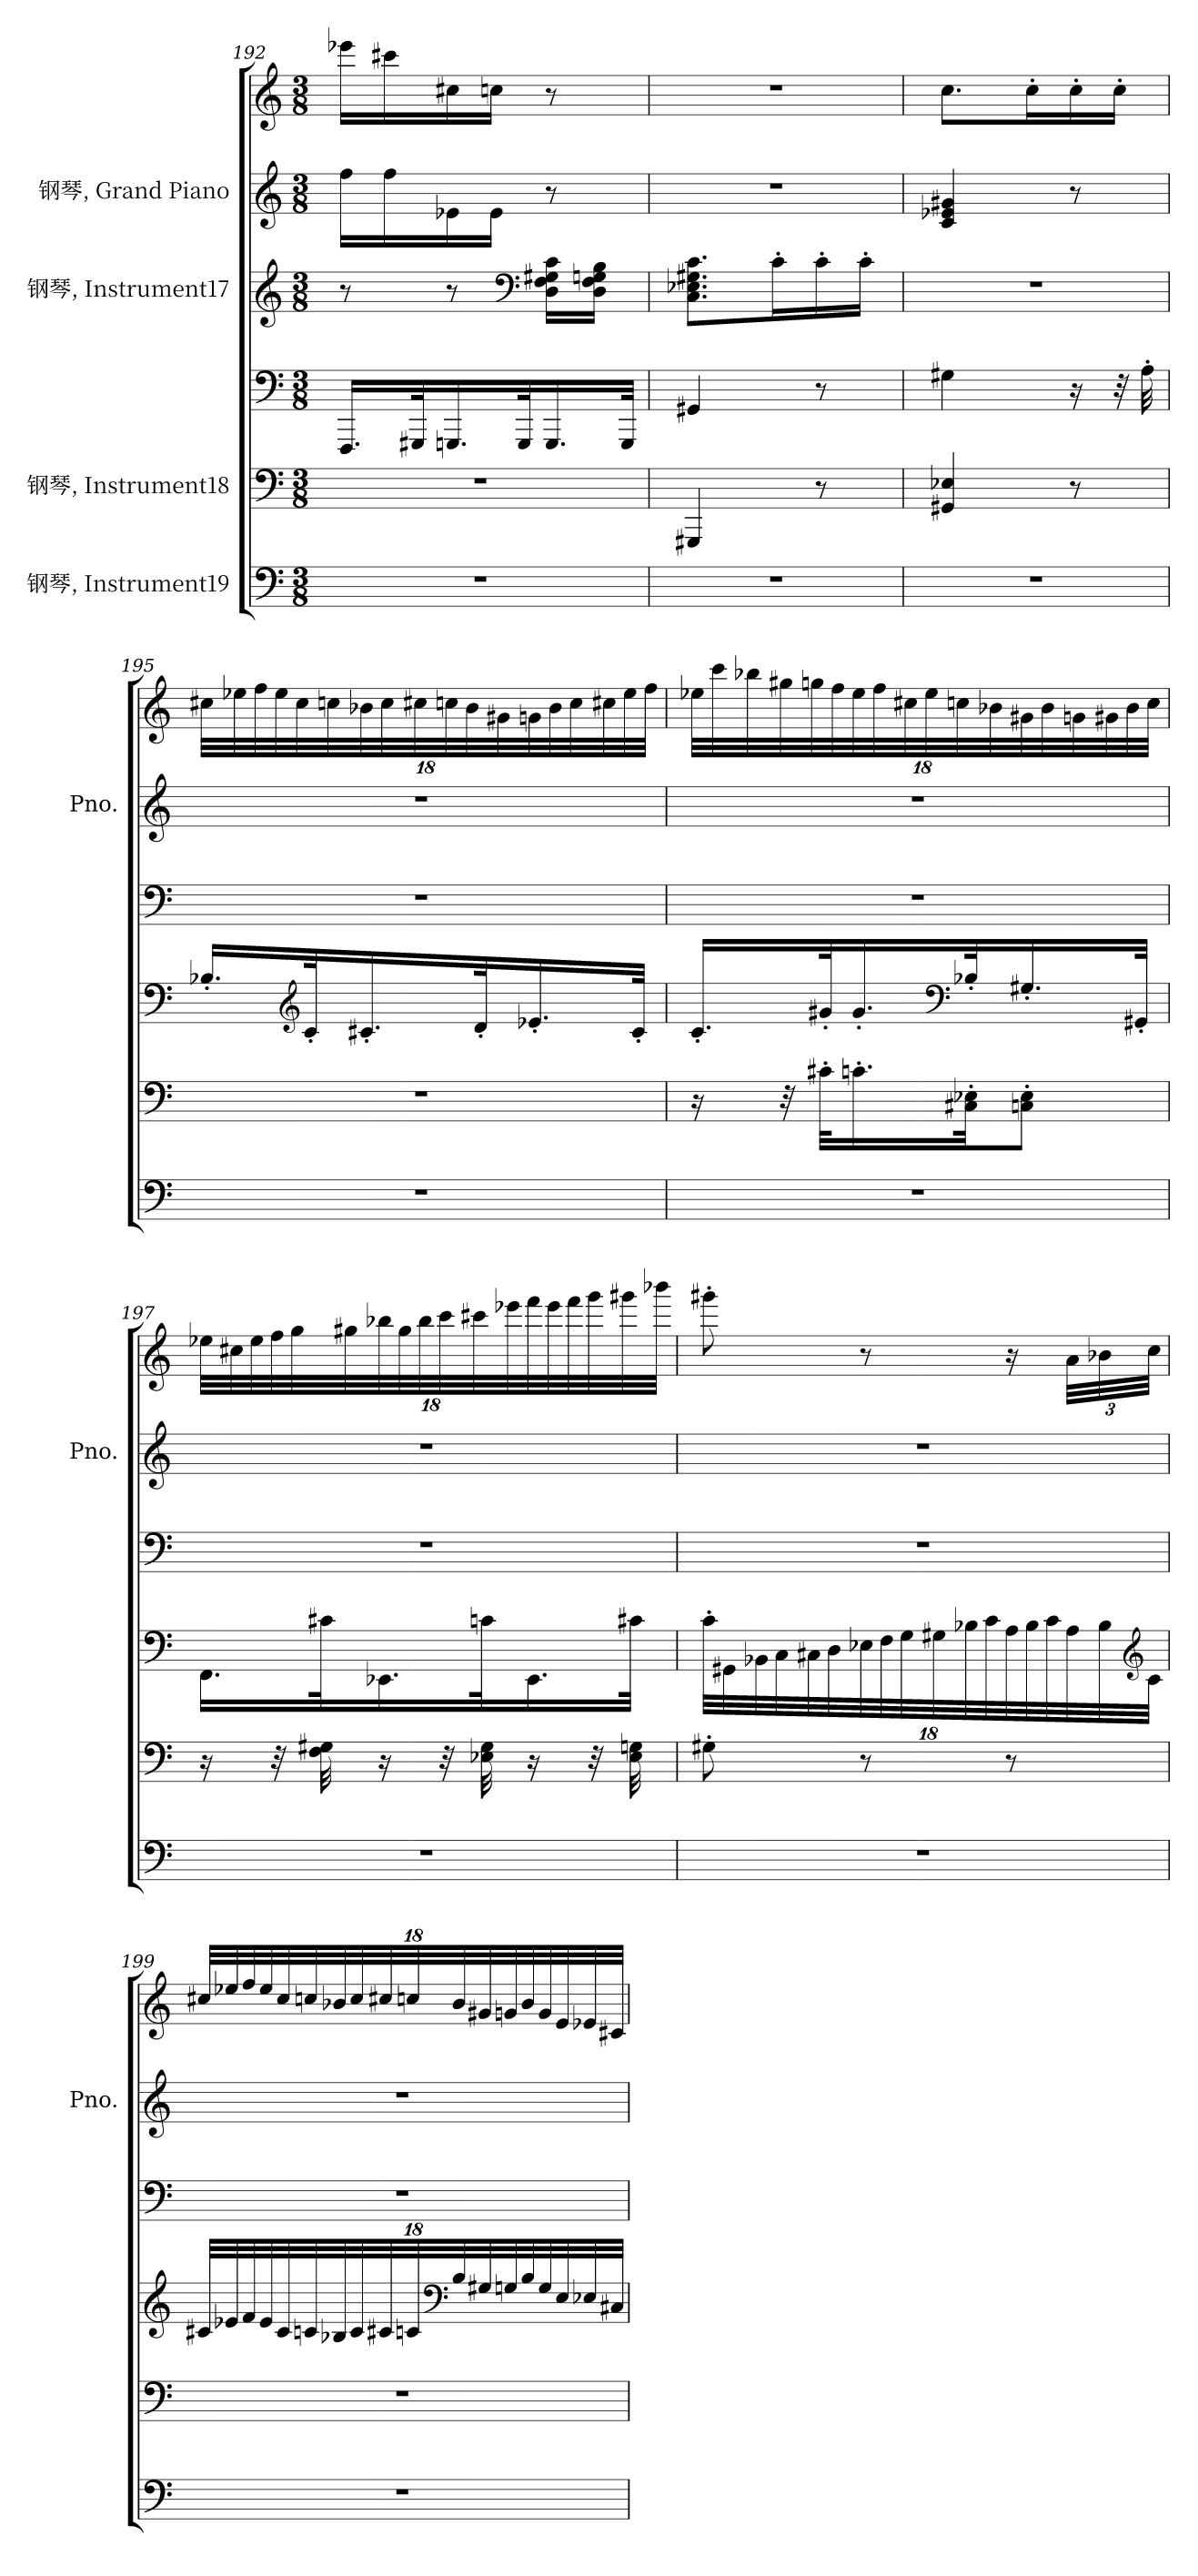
**kern	**kern	**kern	**kern	**kern	**kern
*part4	*part3	*part3	*part2	*part1	*part1
*staff6	*staff5	*staff4	*staff3	*staff2	*staff1
*I"钢琴, Instrument19	*I"钢琴, Instrument18	*	*I"钢琴, Instrument17	*I"钢琴, Grand Piano	*
*	*	*	*	*I'Pno.	*
!!LO:LB:g=z
*clefF4	*clefF4	*clefF4	*clefG2	*clefG2	*clefG2
*k[]	*k[]	*k[]	*k[]	*k[]	*k[]
*M3/8	*M3/8	*M3/8	*M3/8	*M3/8	*M3/8
=192	=192	=192	=192	=192	=192
4.r	4.r	16.FFF/LL	8r	16ff\LL	16eee-X\LL
.	.	.	.	16ff\	16ccc#X\
.	.	32GGG#X/K	.	.	.
.	.	16.GGGn/	8r	16e-X\	16cc#X\
.	.	.	.	16e-\JJ	16ccn\JJ
.	.	32GGG/K	.	.	.
*	*	*	*clefF4	*	*
.	.	16.GGG/	16D\ 16F\ 16G#X\ 16c\LL	8r	8r
.	.	.	16D\ 16F\ 16Gn\ 16B\JJ	.	.
.	.	32GGG/JJk	.	.	.
=193	=193	=193	=193	=193	=193
4.r	4GGG#X/	4GG#X/	8.C\ 8.E-X\ 8.G#X\ 8.c\L	4.r	4.r
.	.	.	16c'\L	.	.
.	8r	8r	16c'\	.	.
.	.	.	16c'\JJ	.	.
=194	=194	=194	=194	=194	=194
4.r	4GG#X/ 4E-X/	4G#X\	4.r	4c/ 4e-X/ 4g#X/	8.cc\L
.	.	.	.	.	16cc'\L
.	8r	16r	.	8r	16cc'\
.	.	32r	.	.	16cc'\JJ
.	.	32A'\	.	.	.
!!LO:PB:g=z
=195	=195	=195	=195	=195	=195
*	*	*	*	*	*Xbrackettup
4.r	4.r	16.B-X'/LL	4.r	4.r	48cc#X\LLL
.	.	.	.	.	48ee-X\
.	.	.	.	.	48ff\
.	.	.	.	.	48ee-\
.	.	.	.	.	48cc#\
*	*	*clefG2	*	*	*
.	.	32c'/K	.	.	.
.	.	.	.	.	48ccn\
.	.	16.c#X'/	.	.	48b-X\
.	.	.	.	.	48cc\
.	.	.	.	.	48cc#X\
.	.	.	.	.	48ccn\
.	.	.	.	.	48b-\
.	.	32d'/K	.	.	.
.	.	.	.	.	48g#X\
.	.	16.e-X'/	.	.	48gn\
.	.	.	.	.	48b-\
.	.	.	.	.	48cc\
.	.	.	.	.	48cc#X\
.	.	.	.	.	48ee-\
.	.	32c#'/JJk	.	.	.
.	.	.	.	.	48ff\JJJ
!!LO:LB:g=z
=196	=196	=196	=196	=196	=196
4.r	16r	16.c'/LL	4.r	4.r	48ee-X\LLL
.	.	.	.	.	48ccc\
.	.	.	.	.	48bb-X\
.	32r	.	.	.	48gg#X\
.	.	.	.	.	48ggn\
.	32c#X'\KLL	32g#X'/K	.	.	.
.	.	.	.	.	48ff\
.	16.cn'\	16.g#'/	.	.	48ee-\
.	.	.	.	.	48ff\
.	.	.	.	.	48cc#X\
.	.	.	.	.	48ee-\
.	.	.	.	.	48ccn\
*	*	*clefF4	*	*	*
.	32C#X\' 32E-X\'JK	32B-X'/K	.	.	.
.	.	.	.	.	48b-X\
.	8Cn\' 8E-\'J	16.G#X'/	.	.	48g#X\
.	.	.	.	.	48b-\
.	.	.	.	.	48gn\
.	.	.	.	.	48g#X\
.	.	.	.	.	48b-\
.	.	32GG#X'/JJk	.	.	.
.	.	.	.	.	48cc\JJJ
!!LO:PB:g=z
=197	=197	=197	=197	=197	=197
4.r	16r	16.FF\LL	4.r	4.r	48ee-X\LLL
.	.	.	.	.	48cc#X\
.	.	.	.	.	48ee-\
.	32r	.	.	.	48ff\
.	.	.	.	.	48gg\
.	32F\ 32G#X\	32c#X\K	.	.	.
.	.	.	.	.	48gg#X\
.	16r	16.EE-X\	.	.	48bb-X\
.	.	.	.	.	48gg#\
.	.	.	.	.	48bb-\
.	32r	.	.	.	48ccc\
.	.	.	.	.	48ccc#X\
.	32E-X\ 32G#\	32cn\K	.	.	.
.	.	.	.	.	48eee-X\
.	16r	16.EE-\	.	.	48fff\
.	.	.	.	.	48eee-\
.	.	.	.	.	48fff\
.	32r	.	.	.	48ggg\
.	.	.	.	.	48ggg#X\
.	32E-\ 32Gn\	32c#X\JJk	.	.	.
.	.	.	.	.	48bbb-X\JJJ
!!LO:LB:g=z
=198	=198	=198	=198	=198	=198
*	*	*Xbrackettup	*	*	*
4.r	8G#X'\	48c'\LLL	4.r	4.r	8ggg#X'\
.	.	48GG#X\	.	.	.
.	.	48BB-X\	.	.	.
.	.	48C\	.	.	.
.	.	48C#X\	.	.	.
.	.	48D\	.	.	.
.	8r	48E-X\	.	.	8r
.	.	48F\	.	.	.
.	.	48G\	.	.	.
.	.	48G#X\	.	.	.
.	.	48B-X\	.	.	.
.	.	48c\	.	.	.
.	8r	48A\	.	.	16r
.	.	48B-\	.	.	.
.	.	48c\	.	.	.
.	.	48A\	.	.	48a\LLL
.	.	48B-\	.	.	48b-X\
*	*	*clefG2	*	*	*
.	.	48c\JJJ	.	.	48cc\JJJ
!!LO:PB:g=z
=199	=199	=199	=199	=199	=199
4.r	4.r	48c#X/LLL	4.r	4.r	48cc#X/LLL
.	.	48e-X/	.	.	48ee-X/
.	.	48f/	.	.	48ff/
.	.	48e-/	.	.	48ee-/
.	.	48c#/	.	.	48cc#/
.	.	48cn/	.	.	48ccn/
.	.	48B-X/	.	.	48b-X/
.	.	48c/	.	.	48cc/
.	.	48c#X/	.	.	48cc#X/
.	.	48cn/	.	.	48ccn/
*	*	*clefF4	*	*	*
.	.	48B-/	.	.	48b-/
.	.	48G#X/	.	.	48g#X/
.	.	48Gn/	.	.	48gn/
.	.	48B-/	.	.	48b-/
.	.	48G/	.	.	48g/
.	.	48E/	.	.	48e/
.	.	48E-X/	.	.	48e-X/
.	.	48C#X/JJJ	.	.	48c#X/JJJ
=	=	=	=	=	=
*-	*-	*-	*-	*-	*-
